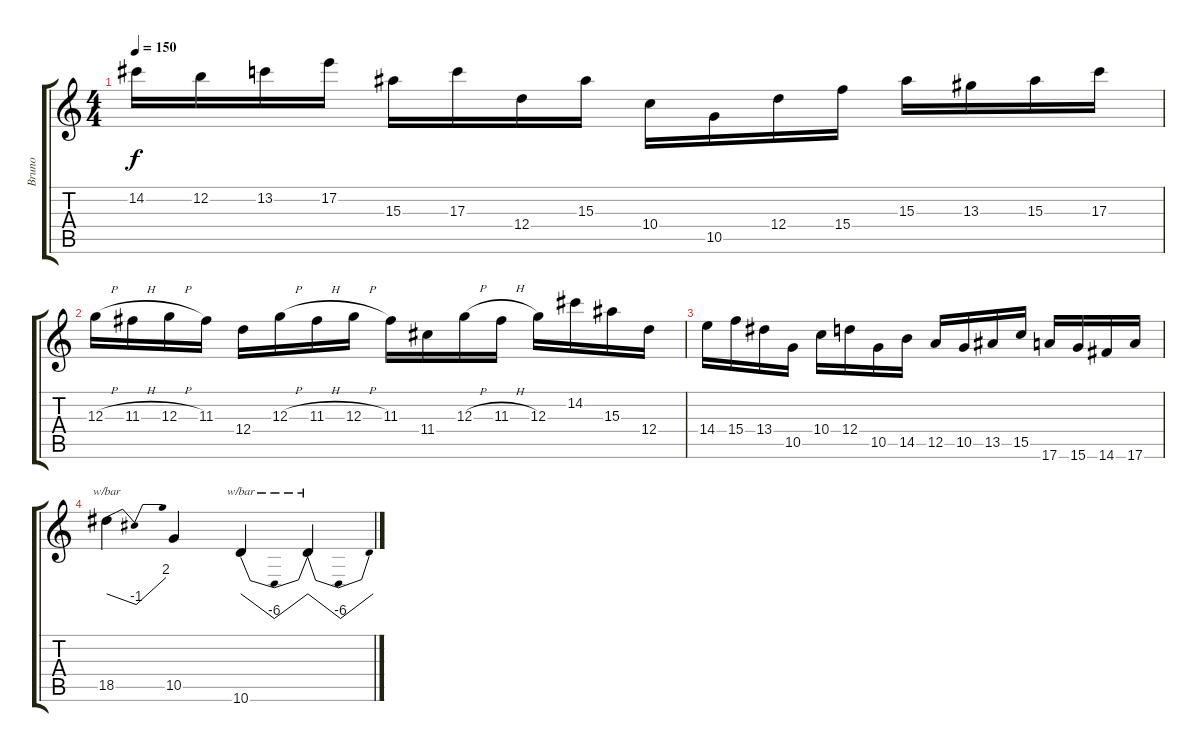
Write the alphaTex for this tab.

\track ("Bruno" "Bruno") {instrument distortionguitar}
\staff {score tabs}
\tuning (E4 B3 G3 D3 A2 E2) {hide}
\ts (4 4)
\tempo 150
\clef g2
\ks c
14.2.16{dy f} 12.2.16 13.2.16 17.2.16 15.3.16 17.3.16 12.4.16 15.3.16 10.4.16 10.5.16 12.4.16 15.4.16 15.3.16 13.3.16 15.3.16 17.3.16 |
12.3{h}.16 11.3{h}.16 12.3{h}.16 11.3.16 12.4.16 12.3{h}.16 11.3{h}.16 12.3{h}.16 11.3.16 11.4.16 12.3{h}.16 11.3{h}.16 12.3.16 14.2.16 15.3.16 12.4.16 |
14.4.16 15.4.16 13.4.16 10.5.16 10.4.16 12.4.16 10.5.16 14.5.16 12.5.16 10.5.16 13.5.16 15.5.16 17.6.16 15.6.16 14.6.16 17.6.16 |
18.5.4{tbe (dip default 0 0 30 -4 60 8)} 10.5.4 10.6.4{tbe (dip default 0 0 30 -24 60 0)} 10.6{t}.4{tbe (dip default 0 0 30 -24 60 0)}
